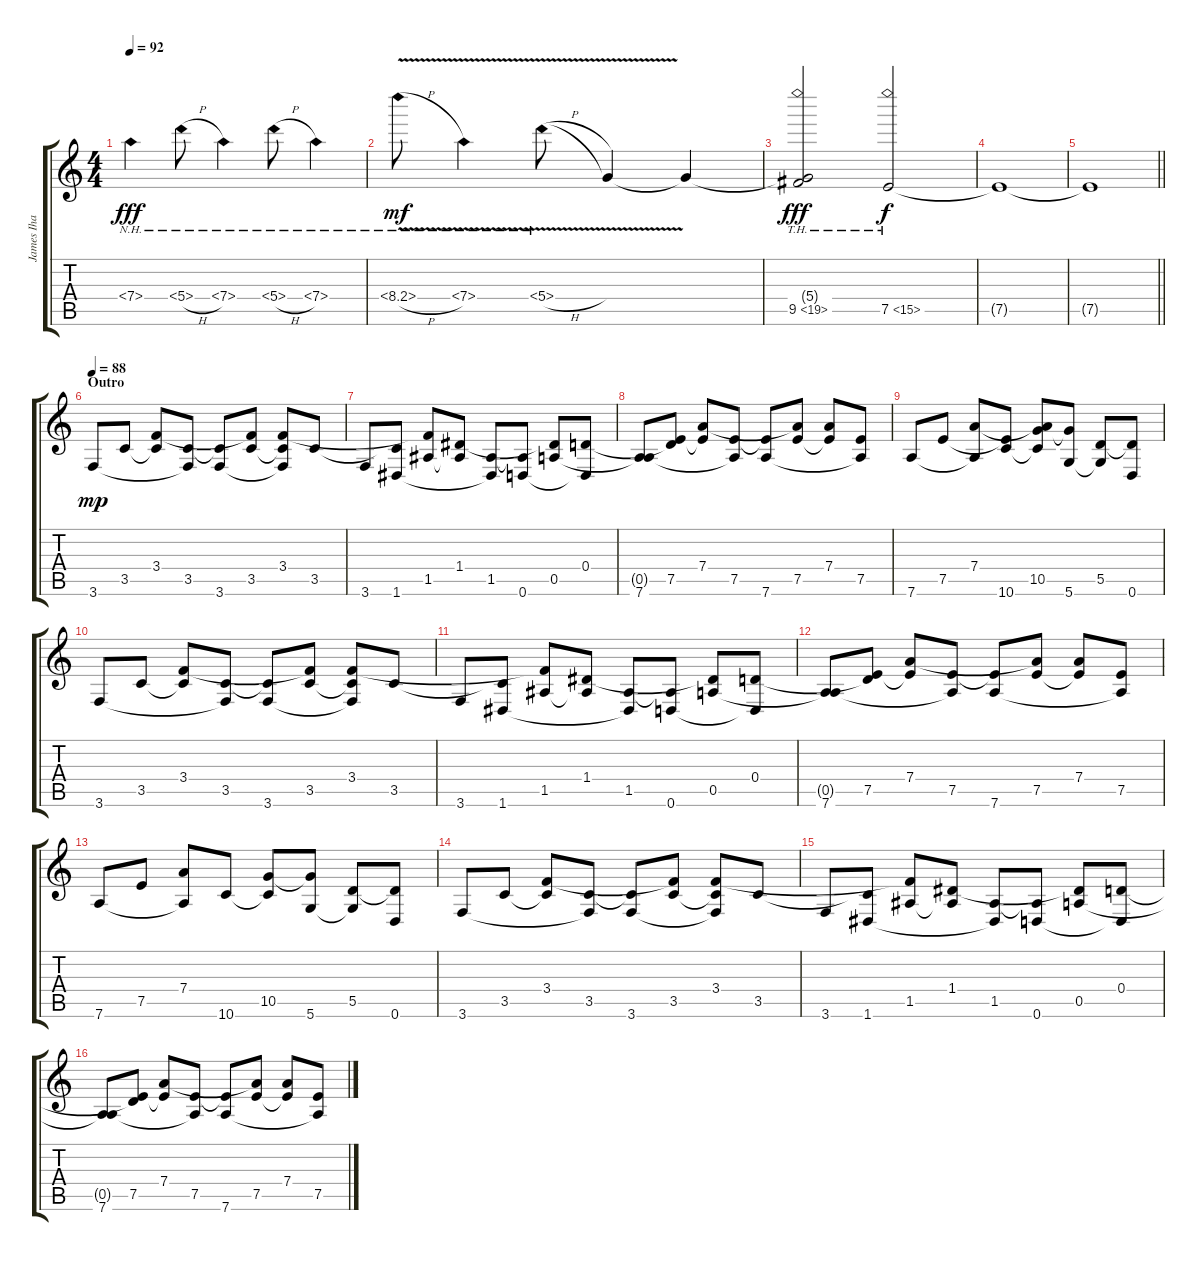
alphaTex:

\track ("James Iha" "James Iha") {instrument electricguitarclean}
\staff {score tabs}
\tuning (E4 B3 G3 D3 A2 D2) {hide}
\ts (4 4)
\tempo 92
\clef g2
\ks c
7.4{nh}.4{dy fff} 5.4{nh h}.8 7.4{nh}.4 5.4{nh h}.8 7.4{nh}.4 |
8.4{nh v h}.8{dy mf} 7.4{nh v}.4 5.4{nh v h}.8 5.4{t}.4 5.4{t}.4 |
(5.4{t} 9.5{th 10}).2{dy fff} 7.5{th 8}.2{dy f} |
7.5{t}.1 |
\barLineRight lightlight
7.5{t}.1 |
\section ("" "Outro")
\tempo 88
3.6.8{dy mp instrument electricguitarjazz} 3.5.8 (3.4 3.5{t}).8 (3.5 3.6{t}).8 (3.5{t} 3.6).8 (3.4{t} 3.5).8 (3.4 3.5{t} 3.6{t}).8 3.5.8 |
3.6.8 (3.5{t} 1.6).8 (3.4{t} 1.5).8 (1.4 1.5{t}).8 (1.5 1.6{t}).8 (1.5{t} 0.6).8 (1.4{t} 0.5).8 (0.4 0.6{t}).8 |
(0.5{t} 7.6).8 (0.4{t} 7.5).8 (7.4 7.5{t}).8 (7.5 7.6{t}).8 (7.5{t} 7.6).8 (7.4{t} 7.5).8 (7.4 7.5{t}).8 (7.5 7.6{t}).8 |
7.6.8 7.5.8 (7.4 7.6{t}).8 (7.5{t} 10.6).8 (7.4{t} 10.5 10.6{t}).8 (10.5{t} 5.6).8 (5.5 5.6{t}).8 (5.5{t} 0.6).8 |
3.6.8 3.5.8 (3.4 3.5{t}).8 (3.5 3.6{t}).8 (3.5{t} 3.6).8 (3.4{t} 3.5).8 (3.4 3.5{t} 3.6{t}).8 3.5.8 |
3.6.8 (3.5{t} 1.6).8 (3.4{t} 1.5).8 (1.4 1.5{t}).8 (1.5 1.6{t}).8 (1.5{t} 0.6).8 (1.4{t} 0.5).8 (0.4 0.6{t}).8 |
(0.5{t} 7.6).8 (0.4{t} 7.5).8 (7.4 7.5{t}).8 (7.5 7.6{t}).8 (7.5{t} 7.6).8 (7.4{t} 7.5).8 (7.4 7.5{t}).8 (7.5 7.6{t}).8 |
7.6.8 7.5.8 (7.4 7.6{t}).8 10.6.8 (10.5 10.6{t}).8 (10.5{t} 5.6).8 (5.5 5.6{t}).8 (5.5{t} 0.6).8 |
3.6.8 3.5.8 (3.4 3.5{t}).8 (3.5 3.6{t}).8 (3.5{t} 3.6).8 (3.4{t} 3.5).8 (3.4 3.5{t} 3.6{t}).8 3.5.8 |
3.6.8 (3.5{t} 1.6).8 (3.4{t} 1.5).8 (1.4 1.5{t}).8 (1.5 1.6{t}).8 (1.5{t} 0.6).8 (1.4{t} 0.5).8 (0.4 0.6{t}).8 |
(0.5{t} 7.6).8 (0.4{t} 7.5).8 (7.4 7.5{t}).8 (7.5 7.6{t}).8 (7.5{t} 7.6).8 (7.4{t} 7.5).8 (7.4 7.5{t}).8 (7.5 7.6{t}).8
